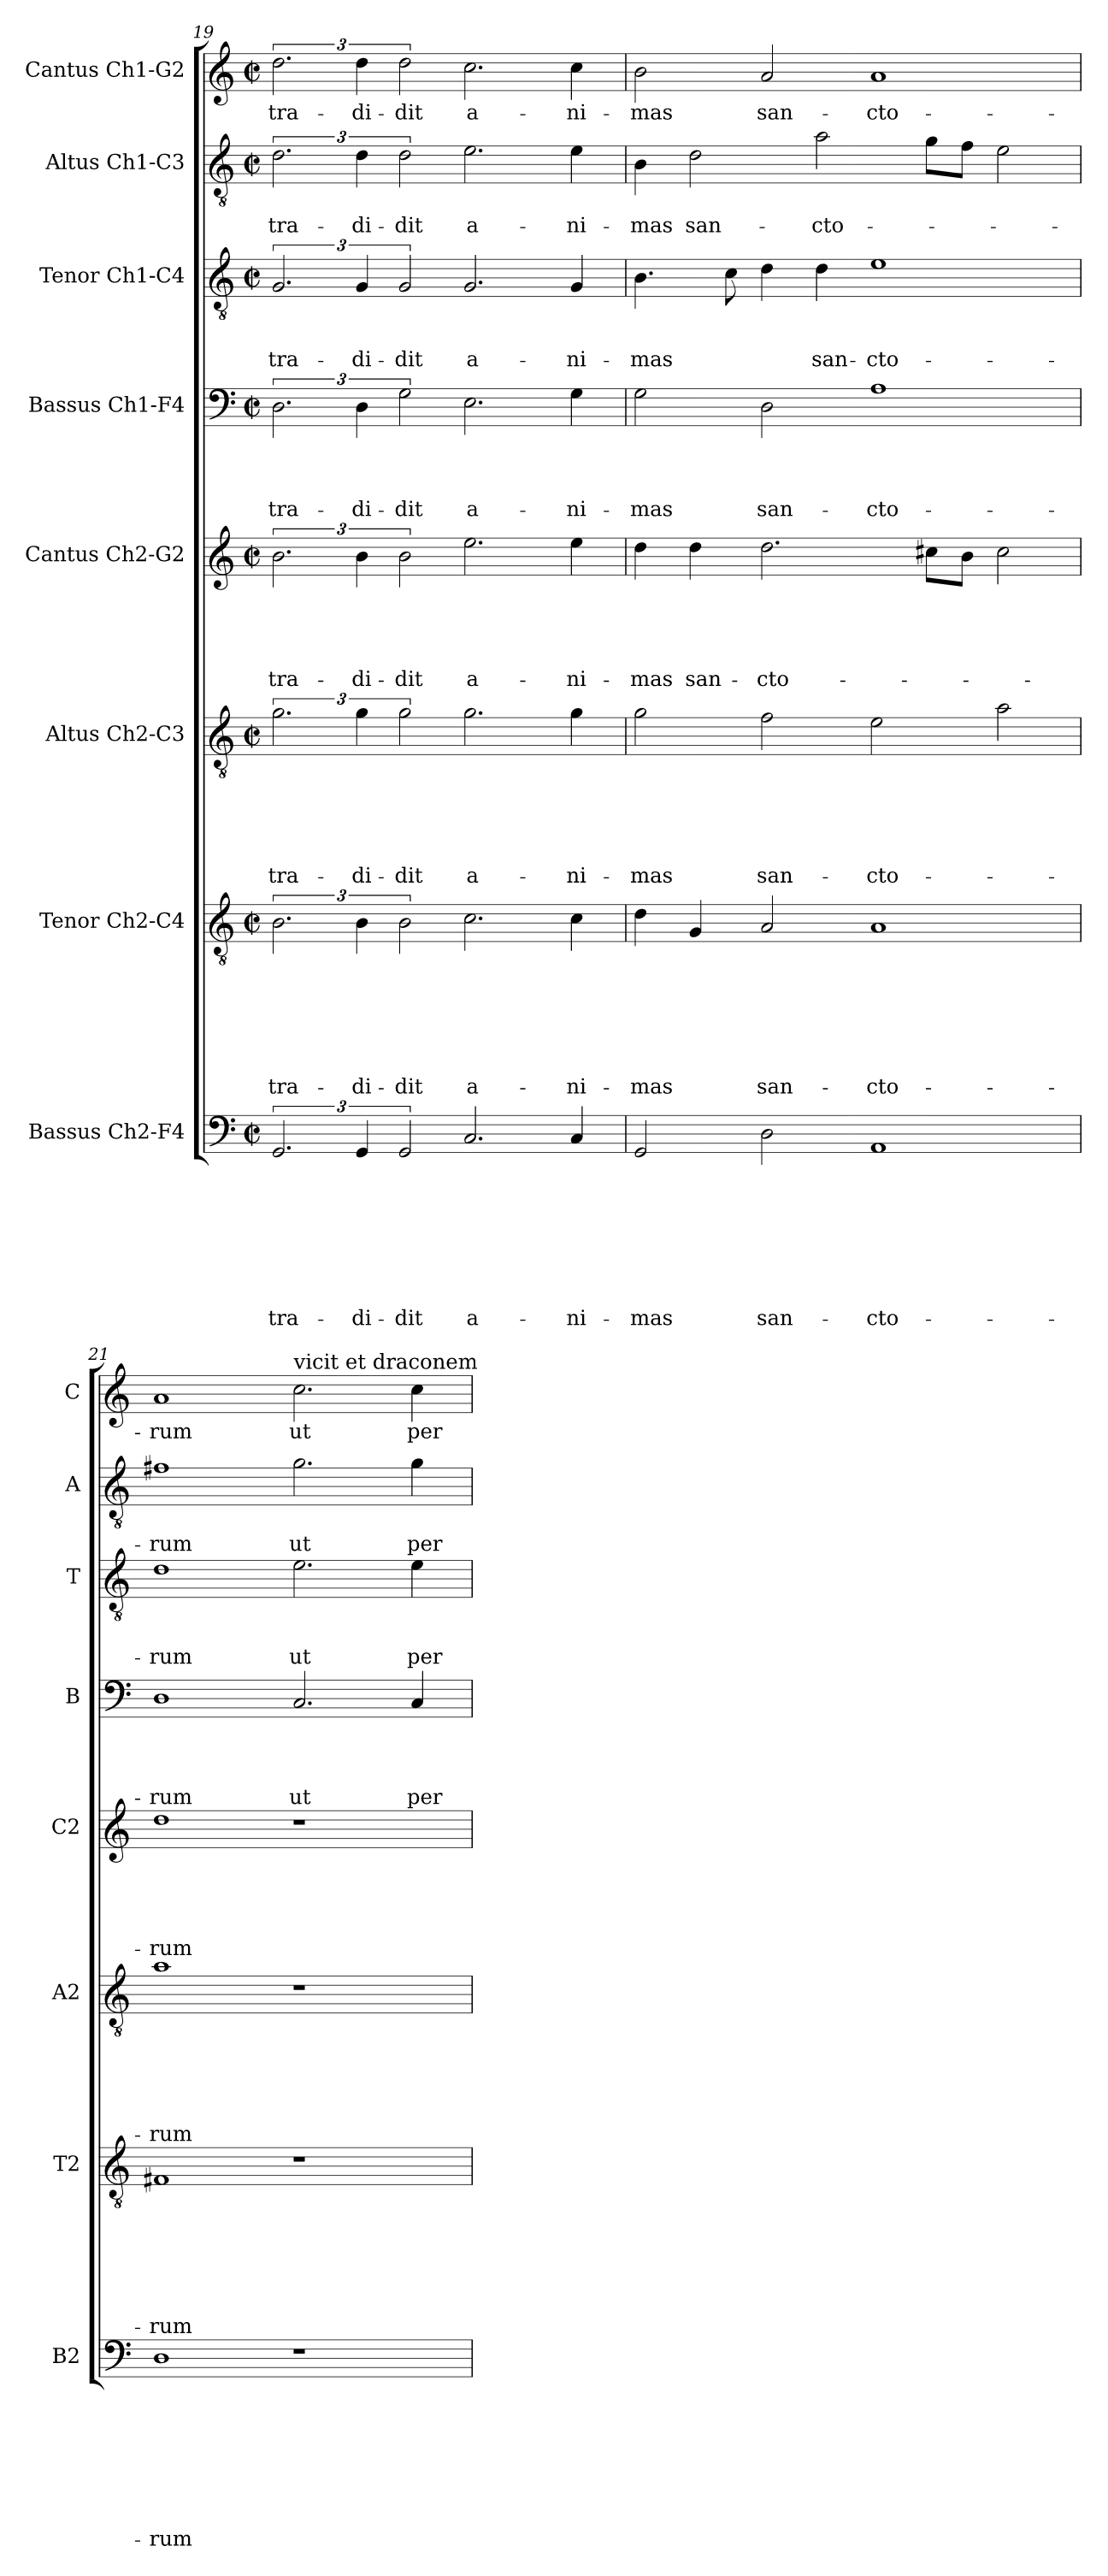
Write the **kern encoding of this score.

**kern	**text	**text	**text	**text	**text	**text	**text	**text	**kern	**text	**text	**text	**text	**text	**text	**text	**kern	**text	**text	**text	**text	**text	**text	**kern	**text	**text	**text	**text	**text	**kern	**text	**text	**text	**text	**kern	**text	**text	**text	**kern	**text	**text	**kern	**text
*part8	*part8	*part8	*part8	*part8	*part8	*part8	*part8	*part8	*part7	*part7	*part7	*part7	*part7	*part7	*part7	*part7	*part6	*part6	*part6	*part6	*part6	*part6	*part6	*part5	*part5	*part5	*part5	*part5	*part5	*part4	*part4	*part4	*part4	*part4	*part3	*part3	*part3	*part3	*part2	*part2	*part2	*part1	*part1
*staff8	*staff8	*staff8	*staff8	*staff8	*staff8	*staff8	*staff8	*staff8	*staff7	*staff7	*staff7	*staff7	*staff7	*staff7	*staff7	*staff7	*staff6	*staff6	*staff6	*staff6	*staff6	*staff6	*staff6	*staff5	*staff5	*staff5	*staff5	*staff5	*staff5	*staff4	*staff4	*staff4	*staff4	*staff4	*staff3	*staff3	*staff3	*staff3	*staff2	*staff2	*staff2	*staff1	*staff1
*I"Bassus Ch2-F4	*	*	*	*	*	*	*	*	*I"Tenor Ch2-C4	*	*	*	*	*	*	*	*I"Altus Ch2-C3	*	*	*	*	*	*	*I"Cantus Ch2-G2	*	*	*	*	*	*I"Bassus Ch1-F4	*	*	*	*	*I"Tenor Ch1-C4	*	*	*	*I"Altus Ch1-C3	*	*	*I"Cantus Ch1-G2	*
*I'B2	*	*	*	*	*	*	*	*	*I'T2	*	*	*	*	*	*	*	*I'A2	*	*	*	*	*	*	*I'C2	*	*	*	*	*	*I'B	*	*	*	*	*I'T	*	*	*	*I'A	*	*	*I'C	*
*clefF4	*	*	*	*	*	*	*	*	*clefGv2	*	*	*	*	*	*	*	*clefGv2	*	*	*	*	*	*	*clefG2	*	*	*	*	*	*clefF4	*	*	*	*	*clefGv2	*	*	*	*clefGv2	*	*	*clefG2	*
*k[]	*	*	*	*	*	*	*	*	*k[]	*	*	*	*	*	*	*	*k[]	*	*	*	*	*	*	*k[]	*	*	*	*	*	*k[]	*	*	*	*	*k[]	*	*	*	*k[]	*	*	*k[]	*
*C:	*	*	*	*	*	*	*	*	*C:	*	*	*	*	*	*	*	*C:	*	*	*	*	*	*	*C:	*	*	*	*	*	*C:	*	*	*	*	*C:	*	*	*	*C:	*	*	*C:	*
*M2/2	*	*	*	*	*	*	*	*	*M2/2	*	*	*	*	*	*	*	*M2/2	*	*	*	*	*	*	*M2/2	*	*	*	*	*	*M2/2	*	*	*	*	*M2/2	*	*	*	*M2/2	*	*	*M2/2	*
*met(c|)	*	*	*	*	*	*	*	*	*met(c|)	*	*	*	*	*	*	*	*met(c|)	*	*	*	*	*	*	*met(c|)	*	*	*	*	*	*met(c|)	*	*	*	*	*met(c|)	*	*	*	*met(c|)	*	*	*met(c|)	*
=19	=19	=19	=19	=19	=19	=19	=19	=19	=19	=19	=19	=19	=19	=19	=19	=19	=19	=19	=19	=19	=19	=19	=19	=19	=19	=19	=19	=19	=19	=19	=19	=19	=19	=19	=19	=19	=19	=19	=19	=19	=19	=19	=19
!	!	!	!	!	!	!	!	!LO:LY:b	!	!	!	!	!	!	!	!LO:LY:b	!	!	!	!	!	!	!LO:LY:b	!	!	!	!	!	!LO:LY:b	!	!	!	!	!LO:LY:b	!	!	!	!LO:LY:b	!	!	!LO:LY:b	!	!LO:LY:b
3.GG/	.	.	.	.	.	.	.	tra-	3.B\	.	.	.	.	.	.	tra-	3.g\	.	.	.	.	.	tra-	3.b\	.	.	.	.	tra-	3.D\	.	.	.	tra-	3.G/	.	.	tra-	3.d\	.	tra-	3.dd\	tra-
!	!	!	!	!	!	!	!	!LO:LY:b	!	!	!	!	!	!	!	!LO:LY:b	!	!	!	!	!	!	!LO:LY:b	!	!	!	!	!	!LO:LY:b	!	!	!	!	!LO:LY:b	!	!	!	!LO:LY:b	!	!	!LO:LY:b	!	!LO:LY:b
6GG/	.	.	.	.	.	.	.	-di-	6B\	.	.	.	.	.	.	-di-	6g\	.	.	.	.	.	-di-	6b\	.	.	.	.	-di-	6D\	.	.	.	-di-	6G/	.	.	-di-	6d\	.	-di-	6dd\	-di-
!	!	!	!	!	!	!	!	!LO:LY:b	!	!	!	!	!	!	!	!LO:LY:b	!	!	!	!	!	!	!LO:LY:b	!	!	!	!	!	!LO:LY:b	!	!	!	!	!LO:LY:b	!	!	!	!LO:LY:b	!	!	!LO:LY:b	!	!LO:LY:b
3GG/	.	.	.	.	.	.	.	-dit	3B\	.	.	.	.	.	.	-dit	3g\	.	.	.	.	.	-dit	3b\	.	.	.	.	-dit	3G\	.	.	.	-dit	3G/	.	.	-dit	3d\	.	-dit	3dd\	-dit
!	!	!	!	!	!	!	!	!LO:LY:b	!	!	!	!	!	!	!	!LO:LY:b	!	!	!	!	!	!	!LO:LY:b	!	!	!	!	!	!LO:LY:b	!	!	!	!	!LO:LY:b	!	!	!	!LO:LY:b	!	!	!LO:LY:b	!	!LO:LY:b
2.C/	.	.	.	.	.	.	.	a-	2.c\	.	.	.	.	.	.	a-	2.g\	.	.	.	.	.	a-	2.ee\	.	.	.	.	a-	2.E\	.	.	.	a-	2.G/	.	.	a-	2.e\	.	a-	2.cc\	a-
!	!	!	!	!	!	!	!	!LO:LY:b	!	!	!	!	!	!	!	!LO:LY:b	!	!	!	!	!	!	!LO:LY:b	!	!	!	!	!	!LO:LY:b	!	!	!	!	!LO:LY:b	!	!	!	!LO:LY:b	!	!	!LO:LY:b	!	!LO:LY:b
4C/	.	.	.	.	.	.	.	-ni-	4c\	.	.	.	.	.	.	-ni-	4g\	.	.	.	.	.	-ni-	4ee\	.	.	.	.	-ni-	4G\	.	.	.	-ni-	4G/	.	.	-ni-	4e\	.	-ni-	4cc\	-ni-
=20	=20	=20	=20	=20	=20	=20	=20	=20	=20	=20	=20	=20	=20	=20	=20	=20	=20	=20	=20	=20	=20	=20	=20	=20	=20	=20	=20	=20	=20	=20	=20	=20	=20	=20	=20	=20	=20	=20	=20	=20	=20	=20	=20
!	!	!	!	!	!	!	!	!LO:LY:b	!	!	!	!	!	!	!	!LO:LY:b	!	!	!	!	!	!	!LO:LY:b	!	!	!	!	!	!LO:LY:b	!	!	!	!	!LO:LY:b	!	!	!	!LO:LY:b	!	!	!LO:LY:b	!	!LO:LY:b
2GG/	.	.	.	.	.	.	.	-mas	4d\	.	.	.	.	.	.	-mas	2g\	.	.	.	.	.	-mas	4dd\	.	.	.	.	-mas	2G\	.	.	.	-mas	4.B\	.	.	-mas	4B\	.	-mas	2b\	-mas
!	!	!	!	!	!	!	!	!	!	!	!	!	!	!	!	!	!	!	!	!	!	!	!	!	!	!	!	!	!LO:LY:b	!	!	!	!	!	!	!	!	!	!	!	!LO:LY:b	!	!
.	.	.	.	.	.	.	.	.	4G/	.	.	.	.	.	.	.	.	.	.	.	.	.	.	4dd\	.	.	.	.	san-	.	.	.	.	.	.	.	.	.	2d\	.	san-	.	.
.	.	.	.	.	.	.	.	.	.	.	.	.	.	.	.	.	.	.	.	.	.	.	.	.	.	.	.	.	.	.	.	.	.	.	8c\	.	.	.	.	.	.	.	.
!	!	!	!	!	!	!	!	!LO:LY:b	!	!	!	!	!	!	!	!LO:LY:b	!	!	!	!	!	!	!LO:LY:b	!	!	!	!	!	!LO:LY:b	!	!	!	!	!LO:LY:b	!	!	!	!	!	!	!	!	!LO:LY:b
2D\	.	.	.	.	.	.	.	san-	2A/	.	.	.	.	.	.	san-	2f\	.	.	.	.	.	san-	2.dd\	.	.	.	.	-cto-	2D\	.	.	.	san-	4d\	.	.	.	.	.	.	2a/	san-
!	!	!	!	!	!	!	!	!	!	!	!	!	!	!	!	!	!	!	!	!	!	!	!	!	!	!	!	!	!	!	!	!	!	!	!	!	!	!LO:LY:b	!	!	!LO:LY:b	!	!
.	.	.	.	.	.	.	.	.	.	.	.	.	.	.	.	.	.	.	.	.	.	.	.	.	.	.	.	.	.	.	.	.	.	.	4d\	.	.	san-	2a\	.	-cto-	.	.
!	!	!	!	!	!	!	!	!LO:LY:b	!	!	!	!	!	!	!	!LO:LY:b	!	!	!	!	!	!	!LO:LY:b	!	!	!	!	!	!	!	!	!	!	!LO:LY:b	!	!	!	!LO:LY:b	!	!	!	!	!LO:LY:b
1AA	.	.	.	.	.	.	.	-cto-	1A	.	.	.	.	.	.	-cto-	2e\	.	.	.	.	.	-cto-	.	.	.	.	.	.	1A	.	.	.	-cto-	1e	.	.	-cto-	.	.	.	1a	-cto-
.	.	.	.	.	.	.	.	.	.	.	.	.	.	.	.	.	.	.	.	.	.	.	.	8cc#X\L	.	.	.	.	.	.	.	.	.	.	.	.	.	.	8g\L	.	.	.	.
.	.	.	.	.	.	.	.	.	.	.	.	.	.	.	.	.	.	.	.	.	.	.	.	8b\J	.	.	.	.	.	.	.	.	.	.	.	.	.	.	8f\J	.	.	.	.
.	.	.	.	.	.	.	.	.	.	.	.	.	.	.	.	.	2a\	.	.	.	.	.	.	2cc#\	.	.	.	.	.	.	.	.	.	.	.	.	.	.	2e\	.	.	.	.
!!LO:LB:g=z
=21	=21	=21	=21	=21	=21	=21	=21	=21	=21	=21	=21	=21	=21	=21	=21	=21	=21	=21	=21	=21	=21	=21	=21	=21	=21	=21	=21	=21	=21	=21	=21	=21	=21	=21	=21	=21	=21	=21	=21	=21	=21	=21	=21
!	!	!	!	!	!	!	!	!LO:LY:b	!	!	!	!	!	!	!	!LO:LY:b	!	!	!	!	!	!	!LO:LY:b	!	!	!	!	!	!LO:LY:b	!	!	!	!	!LO:LY:b	!	!	!	!LO:LY:b	!	!	!LO:LY:b	!	!LO:LY:b
1D	.	.	.	.	.	.	.	-rum	1F#	.	.	.	.	.	.	-rum	1a	.	.	.	.	.	-rum	1dd	.	.	.	.	-rum	1D	.	.	.	-rum	1d	.	.	-rum	1f#X	.	-rum	1a	-rum
!	!	!	!	!	!	!	!	!	!	!	!	!	!	!	!	!	!	!	!	!	!	!	!	!	!	!	!	!	!	!	!	!	!	!	!	!	!	!	!	!	!	!LO:TX:a:t=vicit et draconem	!
!	!	!	!	!	!	!	!	!	!	!	!	!	!	!	!	!	!	!	!	!	!	!	!	!	!	!	!	!	!	!	!	!	!	!LO:LY:b	!	!	!	!LO:LY:b	!	!	!LO:LY:b	!	!LO:LY:b
1r	.	.	.	.	.	.	.	.	1r	.	.	.	.	.	.	.	1r	.	.	.	.	.	.	1r	.	.	.	.	.	2.C/	.	.	.	ut	2.e\	.	.	ut	2.g\	.	ut	2.cc\	ut
!	!	!	!	!	!	!	!	!	!	!	!	!	!	!	!	!	!	!	!	!	!	!	!	!	!	!	!	!	!	!	!	!	!	!LO:LY:b	!	!	!	!LO:LY:b	!	!	!LO:LY:b	!	!LO:LY:b
.	.	.	.	.	.	.	.	.	.	.	.	.	.	.	.	.	.	.	.	.	.	.	.	.	.	.	.	.	.	4C/	.	.	.	per-	4e\	.	.	per-	4g\	.	per-	4cc\	per-
=	=	=	=	=	=	=	=	=	=	=	=	=	=	=	=	=	=	=	=	=	=	=	=	=	=	=	=	=	=	=	=	=	=	=	=	=	=	=	=	=	=	=	=
*-	*-	*-	*-	*-	*-	*-	*-	*-	*-	*-	*-	*-	*-	*-	*-	*-	*-	*-	*-	*-	*-	*-	*-	*-	*-	*-	*-	*-	*-	*-	*-	*-	*-	*-	*-	*-	*-	*-	*-	*-	*-	*-	*-
